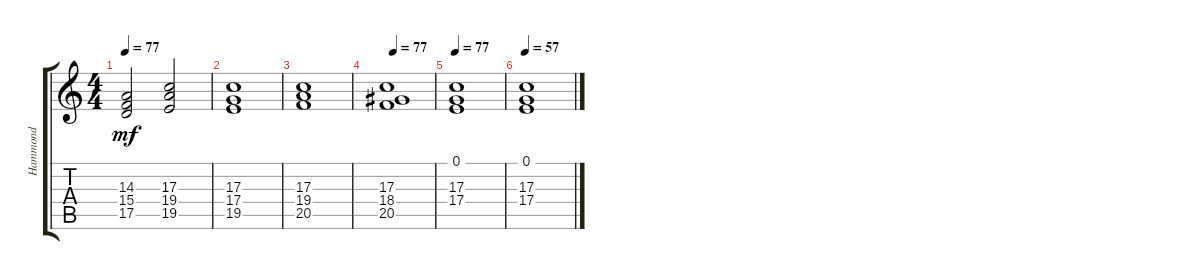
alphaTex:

\track ("Hammond" "Hammond") {instrument drawbarorgan}
\staff {score tabs}
\tuning (E4 B3 G3 D3 A2 E2) {hide}
\ts (4 4)
\tempo 77
\clef g2
\ks c
(14.3 15.4 17.5).2{dy mf} (17.3 19.4 19.5).2 |
(17.3 17.4 19.5).1 |
(17.3 19.4 20.5).1 |
\tempo 77
(17.3 18.4 20.5).1 |
\tempo 77
(0.1 17.3 17.4).1 |
\tempo 57
(0.1 17.3 17.4).1
